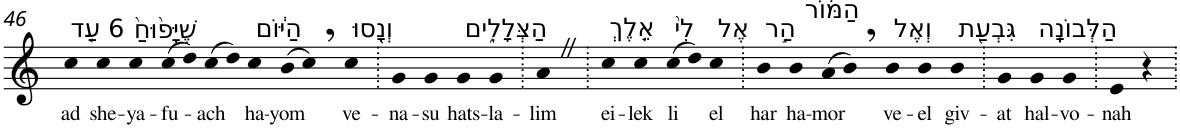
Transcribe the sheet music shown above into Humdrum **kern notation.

**kern	**text
*part1	*part1
*staff1	*staff1
*I"Piano	*
*I'Pno	*
!!LO:PB:g=z
*clefG2	*
*k[]	*
=46	=46
!LO:TX:a:t=6 עַ֤ד	!
!	!LO:LY:b
4cc	ad
!LO:TX:a:t=שֶׁיָּפ֙וּחַ֙	!
!	!LO:LY:b
4cc	she-
!	!LO:LY:b
4cc	-ya-
!	!LO:LY:b
(>8cc	-fu-
8dd)	.
!	!LO:LY:b
(>8cc	-ach
8dd)	.
!LO:TX:a:t=הַיּ֔וֹם	!
!	!LO:LY:b
4cc	ha-
!	!LO:LY:b
(>8b	-yom
8cc,)	.
!LO:TX:a:t=וְנָ֖סוּ	!
!	!LO:LY:b
4cc	ve-
=47.	=47.
!	!LO:LY:b
4g	-na-
!	!LO:LY:b
4g	-su
!LO:TX:a:t=הַצְּלָלִ֑ים	!
!	!LO:LY:b
4g	hats-
!	!LO:LY:b
4g	-la-
=48.	=48.
!	!LO:LY:b
4aZ	-lim
=49.	=49.
!LO:TX:a:t=אֵ֤לֶךְ	!
!	!LO:LY:b
4cc	ei-
!	!LO:LY:b
4cc	-lek
!LO:TX:a:t=לִי֙	!
!	!LO:LY:b
(>8cc	li
8dd)	.
!LO:TX:a:t=אֶל	!
!	!LO:LY:b
4cc	el
=50.	=50.
!LO:TX:a:t=הַ֣ר	!
!	!LO:LY:b
4b	har
!LO:TX:a:t=הַמּ֔וֹר	!
!	!LO:LY:b
4b	ha-
!	!LO:LY:b
(>8a	-mor
8b,)	.
!LO:TX:a:t=וְאֶל	!
!	!LO:LY:b
4b	ve-
!	!LO:LY:b
4b	-el
!LO:TX:a:t=גִּבְעַ֖ת	!
!	!LO:LY:b
4b	giv-
=51.	=51.
!	!LO:LY:b
4g	-at
!LO:TX:a:t=הַלְּבוֹנָֽה	!
!	!LO:LY:b
4g	hal-
!	!LO:LY:b
4g	-vo-
=52.	=52.
!	!LO:LY:b
4e	-nah
4r	.
=.	=.
*-	*-
